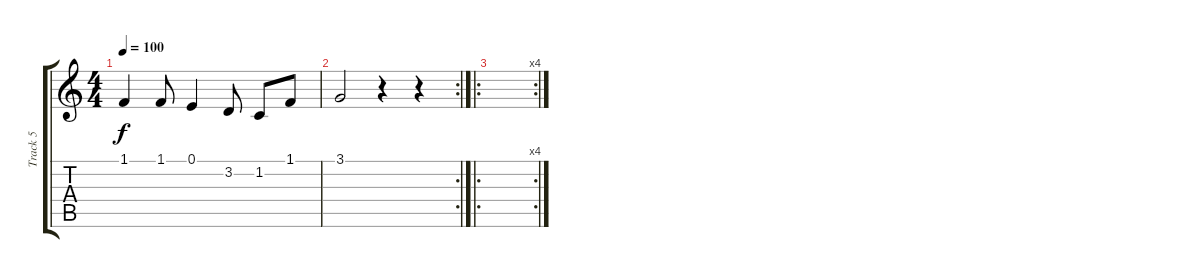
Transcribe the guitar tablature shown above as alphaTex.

\track ("Track 5" "Track 5") {instrument oboe}
\staff {score tabs}
\tuning (E4 B3 G3 D3 A2 E2) {hide}
\ts (4 4)
\tempo 100
\clef g2
\ks c
1.1.4{dy f} 1.1.8 0.1.4 3.2.8 1.2.8 1.1.8 |
\rc 2
3.1.2 r.4 r.4 |
\ro
\rc 4
